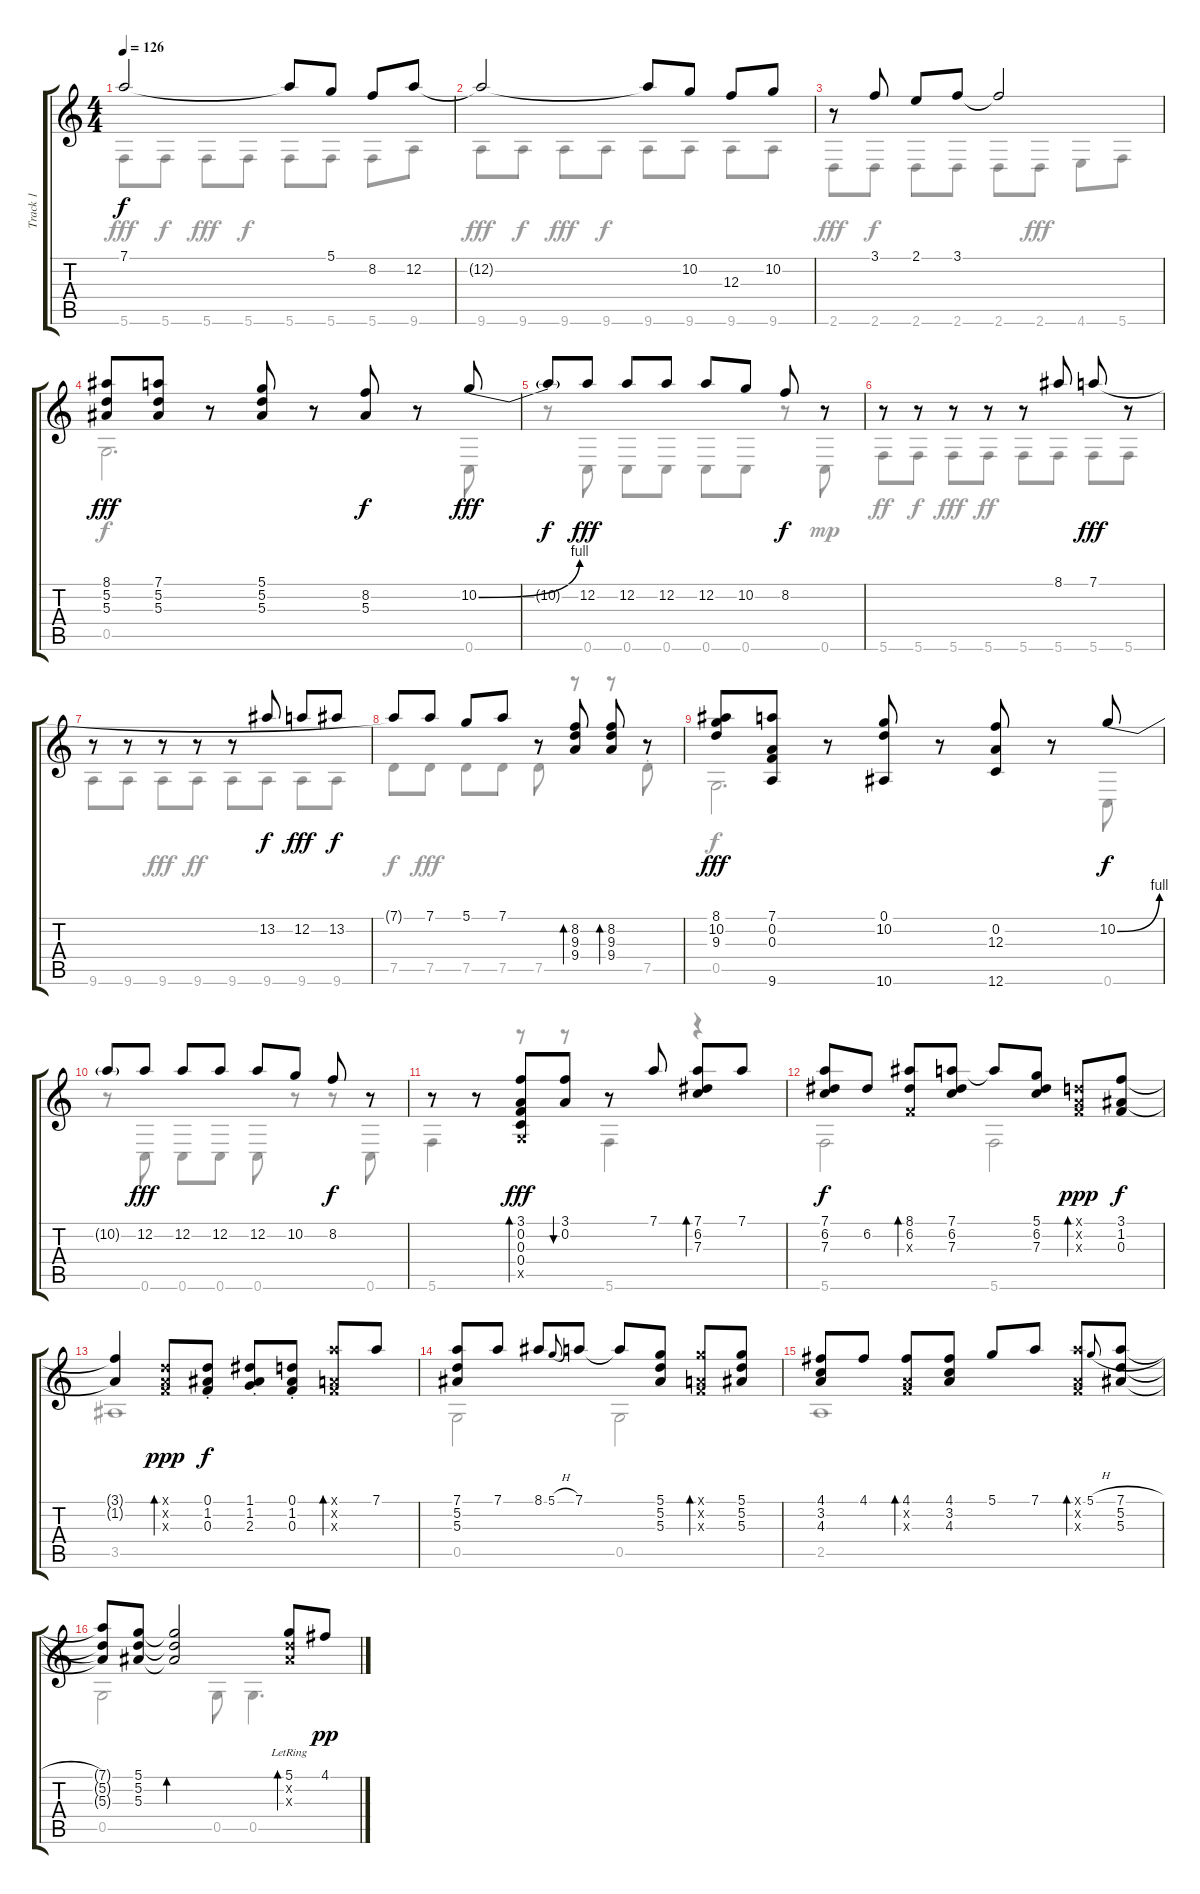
\track ("Track 1" "Track 1") {instrument acousticguitarsteel}
\staff {score tabs}
\tuning (D4 A3 F3 C3 G2 C2) {hide}
\voice
\ts (4 4)
\tempo 126
\clef g2
\ks c
7.1.2{dy f} 7.1{t}.8 5.1.8 8.2.8 12.2.8 |
12.2{t}.2 12.2{t}.8 10.2.8 12.3.8 10.2.8 |
r.8 3.1.8 2.1.8 3.1.8 3.1{t}.2 |
(8.1 5.2 5.3).8{dy fff} (7.1 5.2 5.3).8 r.8 (5.1 5.2 5.3).8 r.8 (8.2 5.3).8{dy f} r.8 10.2{be (bend 0 0 60 4)}.8{dy fff} |
10.2{t}.8{dy f} 12.2.8{dy fff} 12.2.8 12.2.8 12.2.8 10.2.8 8.2.8{dy f} r.8 |
r.8 r.8 r.8 r.8 r.8 8.1.8 7.1.8{dy fff} r.8 |
r.8 r.8 r.8 r.8 r.8 13.2.8{dy f} 12.2.8{dy fff} 13.2.8{dy f} |
7.1{t}.8 7.1.8 5.1.8 7.1.8 r.8 (8.2 9.3 9.4).8{bd 30} (8.2 9.3 9.4).8{bd 30} r.8 |
(8.1 10.2 9.3).8{dy fff} (7.1 0.2 0.3 9.6).8 r.8 (0.1 10.2 10.6).8 r.8 (0.2 12.3 12.6).8 r.8 10.2{be (bend 0 0 60 4)}.8{dy f} |
10.2{t}.8 12.2.8{dy fff} 12.2.8 12.2.8 12.2.8 10.2.8 8.2.8{dy f} r.8 |
r.8 r.8 (3.1 0.2 0.3 0.4 0.5{x}).8{bd 30 dy fff} (3.1 0.2).8{bu 30} r.8 7.1.8 (7.1 6.2 7.3).8{bd 30} 7.1.8 |
(7.1 6.2 7.3).8{dy f} 6.2.8 (8.1 6.2 0.3{x}).8{bd 30} (7.1 6.2 7.3).8 7.1{t}.8 (5.1 6.2 7.3).8 (0.1{x} 0.2{x} 0.3{x}).8{bd 30 dy ppp} (3.1 1.2 0.3).8{dy f} |
(3.1{t} 1.2{t}).4 (0.1{x} 0.2{x} 0.3{x}).8{bd 30 dy ppp} (0.1{st} 1.2{st} 0.3{st}).8{dy f} (1.1{st} 1.2{st} 2.3{st}).8 (0.1{st} 1.2{st} 0.3{st}).8 (7.1{x} 0.2{x} 0.3{x}).8{bd 30} 7.1.8 |
(7.1 5.2 5.3).8 7.1.8 8.1.8 5.1{h}.8{gr onbeat} 7.1.8 7.1{t}.8 (5.1 5.2 5.3).8 (5.1{x} 0.2{x} 0.3{x}).8{bd 30} (5.1 5.2 5.3).8 |
(4.1 3.2 4.3).8 4.1.8 (4.1 0.2{x} 0.3{x}).8{bd 30} (4.1 3.2 4.3).8 5.1.8 7.1.8 (7.1{x} 0.2{x} 0.3{x}).8{bd 30} 5.1{h}.8{gr onbeat} (7.1{h} 5.2 5.3).8 |
(7.1{t} 5.2{t} 5.3{t}).8 (5.1 5.2 5.3).8 (5.1{t} 5.2{t} 5.3{t}).2{bd 30} (5.1{lr} 5.2{x} 5.3{x}).8{bd 30} 4.1.8{dy pp}
\voice
\clef g2
\ottava regular
\simile none
\ks c
5.6.8{dy fff} 5.6.8{dy f} 5.6.8{dy fff} 5.6.8{dy f} 5.6.8 5.6.8 5.6.8 9.6.8 |
9.6.8{dy fff} 9.6.8{dy f} 9.6.8{dy fff} 9.6.8{dy f} 9.6.8 9.6.8 9.6.8 9.6.8 |
2.6.8{dy fff} 2.6.8{dy f} 2.6.8 2.6.8 2.6.8 2.6.8{dy fff} 4.6.8 5.6.8 |
0.5.2{d dy f} r.8 0.6.8 |
r.8 0.6.8 0.6.8 0.6.8 0.6.8 0.6.8 r.8 0.6.8{dy mp} |
5.6.8{dy ff} 5.6.8{dy f} 5.6.8{dy fff} 5.6.8{dy ff} 5.6.8 5.6.8 5.6.8 5.6.8 |
9.6.8 9.6.8 9.6.8{dy fff} 9.6.8{dy ff} 9.6.8 9.6.8 9.6.8 9.6.8 |
7.5.8{dy f} 7.5.8{dy fff} 7.5.8 7.5.8 7.5.8 r.8 r.8 7.5{st}.8 |
0.5.2{d dy f} r.8 0.6.8 |
r.8 0.6.8 0.6.8 0.6.8 0.6.8 r.8 r.8 0.6.8 |
5.6.4 r.8 r.8 5.6.4 r.4 |
5.6.2 5.6.2 |
3.5.1 |
0.5.2 0.5.2 |
2.5.1 |
0.5.2 0.5.8 0.5.4{d}
